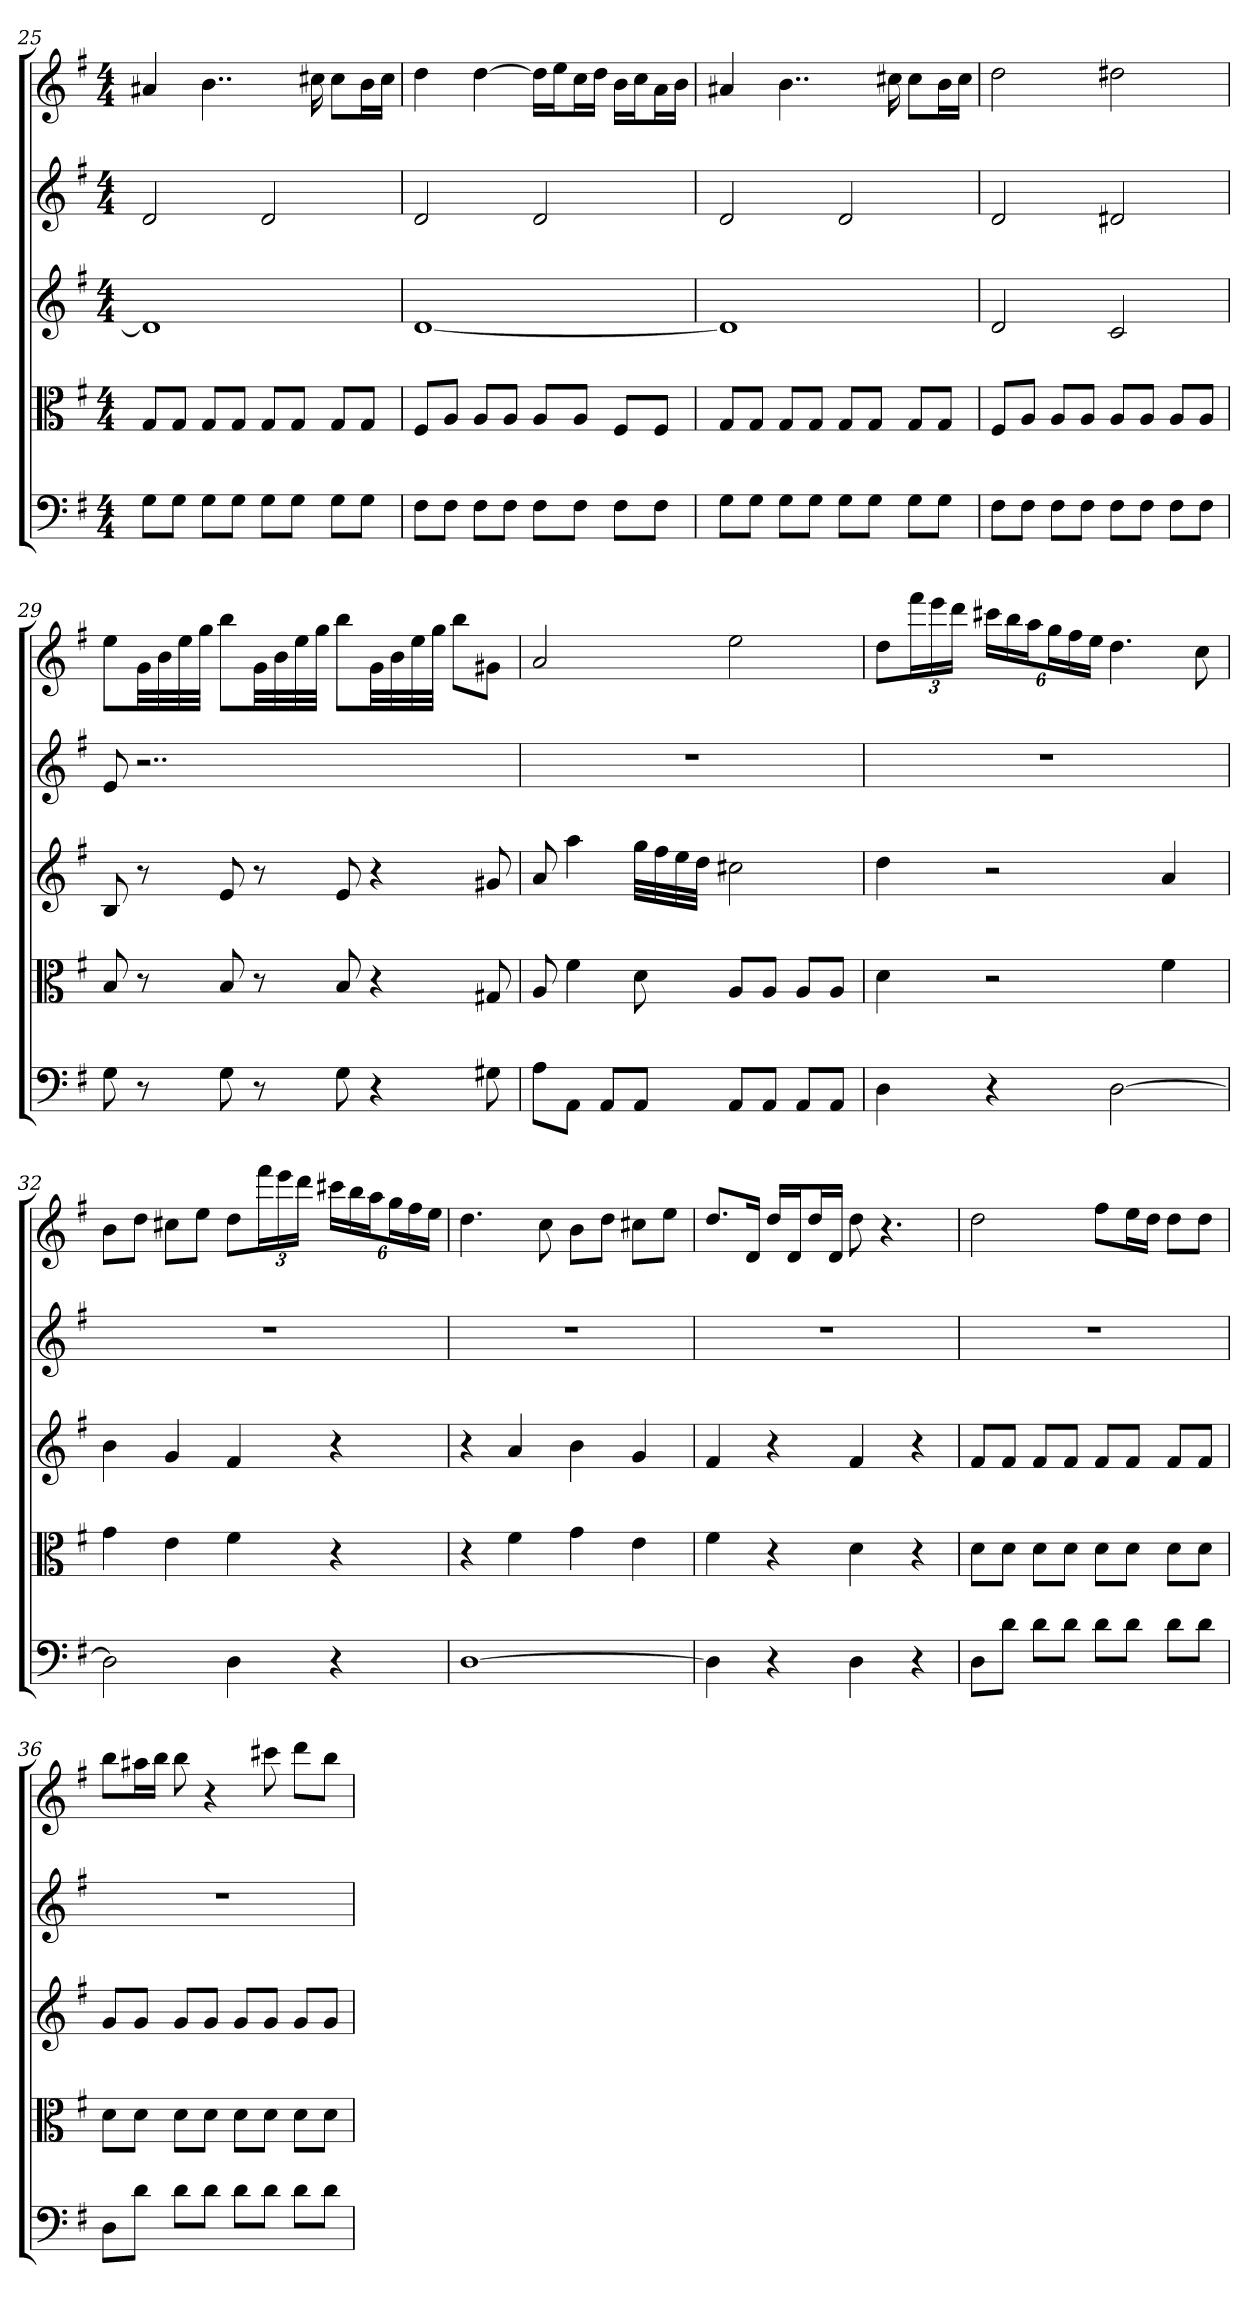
**kern	**kern	**kern	**kern	**kern
*part5	*part4	*part3	*part2	*part1
*staff5	*staff4	*staff3	*staff2	*staff1
*clefF4	*clefC3	*	*	*
*k[f#]	*k[f#]	*k[f#]	*k[f#]	*k[f#]
*G:	*G:	*G:	*G:	*G:
*M4/4	*M4/4	*M4/4	*M4/4	*M4/4
=25	=25	=25	=25	=25
8G\L	8G/L	1d]	2d	4a#X
8G\J	8G/J	.	.	.
8G\L	8G/L	.	.	4..b
8G\J	8G/J	.	.	.
8G\L	8G/L	.	2d	.
8G\J	8G/J	.	.	.
.	.	.	.	16cc#X
8G\L	8G/L	.	.	8cc#L
8G\J	8G/J	.	.	16bL
.	.	.	.	16cc#JJ
=26	=26	=26	=26	=26
8F#\L	8F#/L	[1d	2d	4dd
8F#\J	8A/J	.	.	.
8F#\L	8A/L	.	.	[4dd
8F#\J	8A/J	.	.	.
8F#\L	8A/L	.	2d	16ddLL]
.	.	.	.	16eeJ
8F#\J	8A/J	.	.	16ccL
.	.	.	.	16ddJJ
8F#\L	8F#/L	.	.	16bLL
.	.	.	.	16ccJ
8F#\J	8F#/J	.	.	16aL
.	.	.	.	16bJJ
=27	=27	=27	=27	=27
8G\L	8G/L	1d]	2d	4a#X
8G\J	8G/J	.	.	.
8G\L	8G/L	.	.	4..b
8G\J	8G/J	.	.	.
8G\L	8G/L	.	2d	.
8G\J	8G/J	.	.	.
.	.	.	.	16cc#X
8G\L	8G/L	.	.	8cc#L
8G\J	8G/J	.	.	16bL
.	.	.	.	16cc#JJ
=28	=28	=28	=28	=28
8F#\L	8F#/L	2d	2d	2dd
8F#\J	8A/J	.	.	.
8F#\L	8A/L	.	.	.
8F#\J	8A/J	.	.	.
8F#\L	8A/L	2c	2d#X	2dd#X
8F#\J	8A/J	.	.	.
8F#\L	8A/L	.	.	.
8F#\J	8A/J	.	.	.
=29	=29	=29	=29	=29
8G	8B	8B	8e	8eeL
8r	8r	8r	2..r	32gLL
.	.	.	.	32b
.	.	.	.	32ee
.	.	.	.	32ggJJJ
8G	8B	8e	.	8bbL
8r	8r	8r	.	32gLL
.	.	.	.	32b
.	.	.	.	32ee
.	.	.	.	32ggJJJ
8G	8B	8e	.	8bbL
4r	4r	4r	.	32gLL
.	.	.	.	32b
.	.	.	.	32ee
.	.	.	.	32ggJJJ
.	.	.	.	8bbL
8G#X	8G#X	8g#X	.	8g#XJ
=30	=30	=30	=30	=30
8A\L	8A	8a	1r	2a
8AA\J	4f#	4aa	.	.
8AA/L	.	.	.	.
8AA/J	8d	32ggLLL	.	.
.	.	32ff#	.	.
.	.	32ee	.	.
.	.	32ddJJJ	.	.
8AA/L	8A/L	2cc#X	.	2ee
8AA/J	8A/J	.	.	.
8AA/L	8A/L	.	.	.
8AA/J	8A/J	.	.	.
=31	=31	=31	=31	=31
4D	4d	4dd	1r	8ddL
.	.	.	.	24fff#L
.	.	.	.	24eee
.	.	.	.	24dddJJ
4r	2r	2r	.	24ccc#XLL
.	.	.	.	24bb
.	.	.	.	24aaJ
.	.	.	.	24ggL
.	.	.	.	24ff#
.	.	.	.	24eeJJ
[2D	.	.	.	4.dd
.	4f#	4a	.	.
.	.	.	.	8cc
=32	=32	=32	=32	=32
2D]	4g	4b	1r	8bL
.	.	.	.	8ddJ
.	4e	4g	.	8cc#XL
.	.	.	.	8eeJ
4D	4f#	4f#	.	8ddL
.	.	.	.	24fff#L
.	.	.	.	24eee
.	.	.	.	24dddJJ
4r	4r	4r	.	24ccc#XLL
.	.	.	.	24bb
.	.	.	.	24aaJ
.	.	.	.	24ggL
.	.	.	.	24ff#
.	.	.	.	24eeJJ
=33	=33	=33	=33	=33
[1D	4r	4r	1r	4.dd
.	4f#	4a	.	.
.	.	.	.	8cc
.	4g	4b	.	8bL
.	.	.	.	8ddJ
.	4e	4g	.	8cc#XL
.	.	.	.	8eeJ
=34	=34	=34	=34	=34
4D]	4f#	4f#	1r	8.ddL
.	.	.	.	16dJk
4r	4r	4r	.	16ddLL
.	.	.	.	16dJ
.	.	.	.	16ddL
.	.	.	.	16dJJ
4D	4d	4f#	.	8dd
.	.	.	.	4.r
4r	4r	4r	.	.
=35	=35	=35	=35	=35
8D\L	8d\L	8f#L	1r	2dd
8d\J	8d\J	8f#J	.	.
8d\L	8d\L	8f#L	.	.
8d\J	8d\J	8f#J	.	.
8d\L	8d\L	8f#L	.	8ff#L
8d\J	8d\J	8f#J	.	16eeL
.	.	.	.	16ddJJ
8d\L	8d\L	8f#L	.	8ddL
8d\J	8d\J	8f#J	.	8ddJ
=36	=36	=36	=36	=36
8D\L	8d\L	8gL	1r	8bbL
8d\J	8d\J	8gJ	.	16aa#XL
.	.	.	.	16bbJJ
8d\L	8d\L	8gL	.	8bb
8d\J	8d\J	8gJ	.	4r
8d\L	8d\L	8gL	.	.
8d\J	8d\J	8gJ	.	8ccc#X
8d\L	8d\L	8gL	.	8dddL
8d\J	8d\J	8gJ	.	8bbJ
=	=	=	=	=
*-	*-	*-	*-	*-
